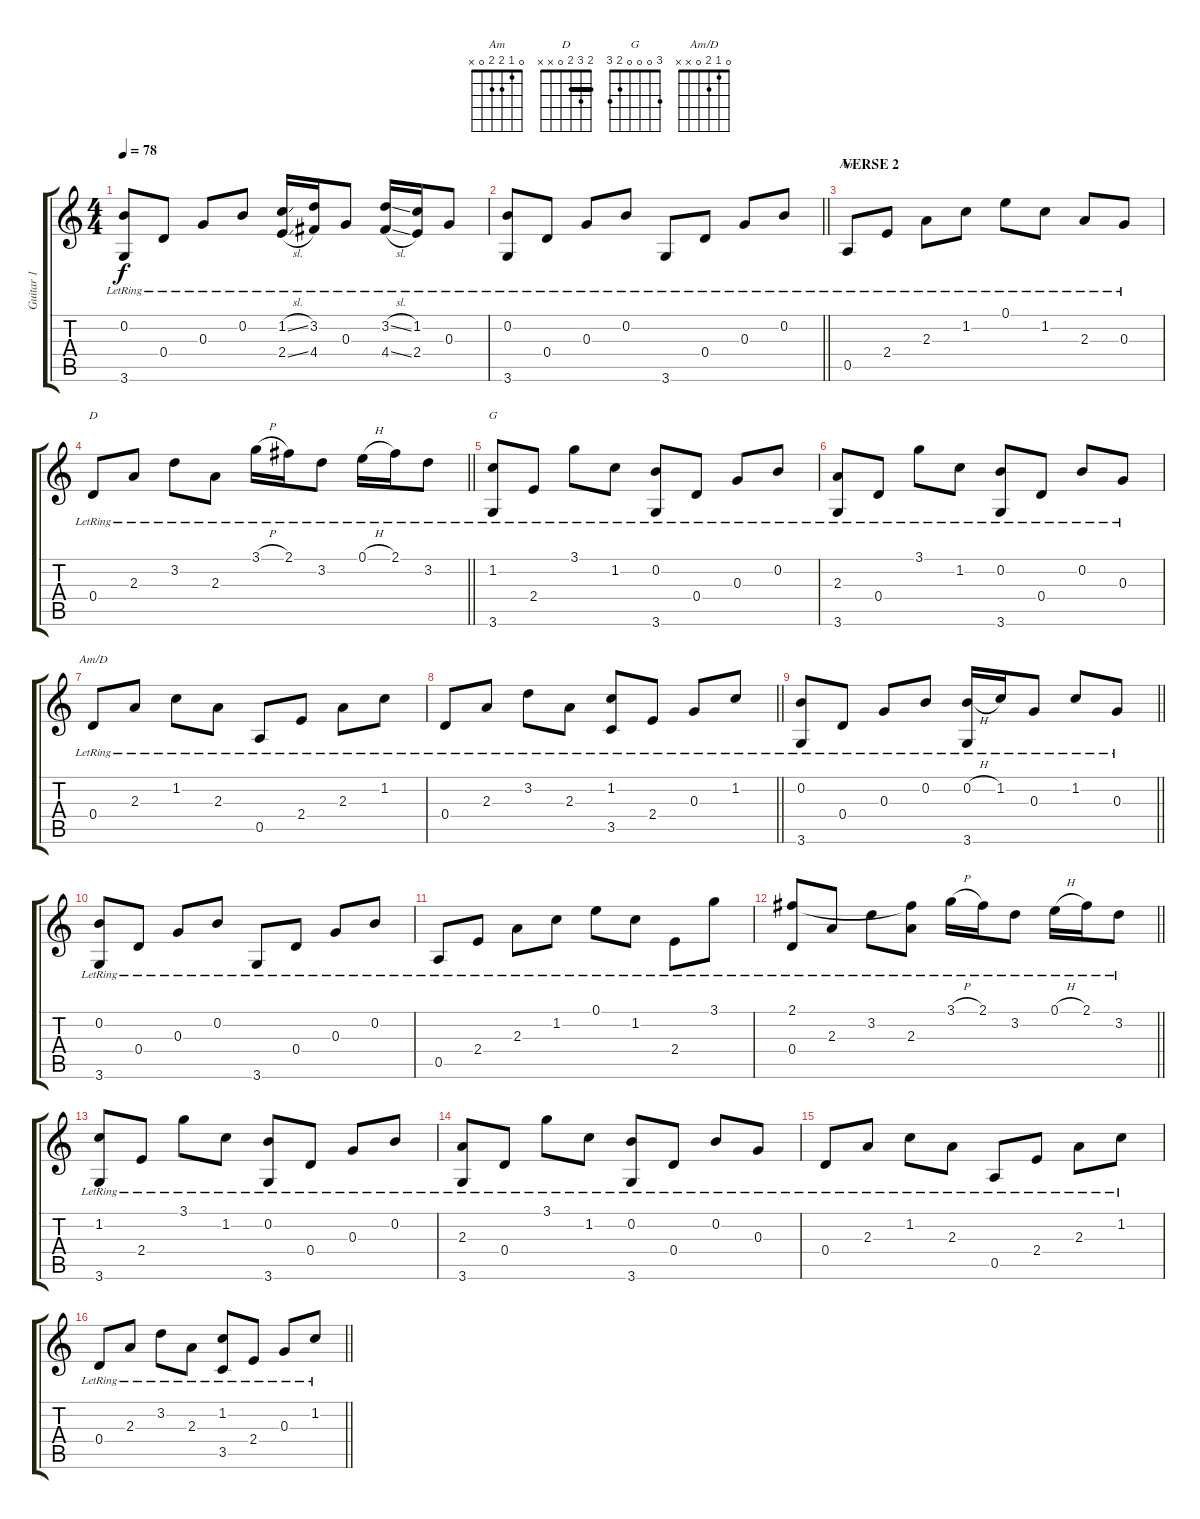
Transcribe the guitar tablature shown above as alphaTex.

\track ("Guitar 1" "Guitar 1") {instrument acousticguitarsteel}
\staff {score tabs}
\tuning (E4 B3 G3 D3 A2 E2) {hide}
\chord ("Am" 0 1 2 2 0 x)
\chord ("D" 2 3 2 0 x x) {barre 2}
\chord ("G" 3 0 0 0 2 3)
\chord ("Am/D" 0 1 2 0 x x)
\ts (4 4)
\tempo 78
\clef g2
\ks c
(0.2{lr} 3.6{lr}).8{dy f} 0.4{lr}.8 0.3{lr}.8 0.2{lr}.8 (1.2{sl lr} 2.4{sl}).16 (3.2{lr} 4.4).16 0.3{lr}.8 (3.2{sl lr} 4.4{sl}).16 (1.2{lr} 2.4{lr}).16 0.3{lr}.8 |
\barLineRight lightlight
(0.2{lr} 3.6{lr}).8 0.4{lr}.8 0.3{lr}.8 0.2{lr}.8 3.6{lr}.8 0.4{lr}.8 0.3{lr}.8 0.2{lr}.8 |
\section ("" "VERSE 2")
0.5{lr}.8{ch "Am"} 2.4{lr}.8 2.3{lr}.8 1.2{lr}.8 0.1{lr}.8 1.2{lr}.8 2.3{lr}.8 0.3{lr}.8 |
\barLineRight lightlight
0.4{lr}.8{ch "D"} 2.3{lr}.8 3.2{lr}.8 2.3{lr}.8 3.1{h lr}.16 2.1{lr}.16 3.2{lr}.8 0.1{h lr}.16 2.1{lr}.16 3.2{lr}.8 |
(1.2{lr} 3.6).8{ch "G"} 2.4{lr}.8 3.1{lr}.8 1.2{lr}.8 (0.2{lr} 3.6{lr}).8 0.4{lr}.8 0.3{lr}.8 0.2{lr}.8 |
(2.3{lr} 3.6{lr}).8 0.4{lr}.8 3.1{lr}.8 1.2{lr}.8 (0.2{lr} 3.6{lr}).8 0.4{lr}.8 0.2{lr}.8 0.3{lr}.8 |
0.4{lr}.8{ch "Am/D"} 2.3{lr}.8 1.2{lr}.8 2.3{lr}.8 0.5{lr}.8 2.4{lr}.8 2.3{lr}.8 1.2{lr}.8 |
\barLineRight lightlight
0.4{lr}.8 2.3{lr}.8 3.2{lr}.8 2.3{lr}.8 (1.2{lr} 3.5{lr}).8 2.4{lr}.8 0.3{lr}.8 1.2{lr}.8 |
\barLineRight lightlight
(0.2{lr} 3.6{lr}).8 0.4{lr}.8 0.3{lr}.8 0.2{lr}.8 (0.2{h lr} 3.6{lr}).16 1.2{lr}.16 0.3{lr}.8 1.2{lr}.8 0.3{lr}.8 |
(0.2{lr} 3.6{lr}).8 0.4{lr}.8 0.3{lr}.8 0.2{lr}.8 3.6{lr}.8 0.4{lr}.8 0.3{lr}.8 0.2{lr}.8 |
0.5{lr}.8 2.4{lr}.8 2.3{lr}.8 1.2{lr}.8 0.1{lr}.8 1.2{lr}.8 2.4{lr}.8 3.1{lr}.8 |
\barLineRight lightlight
(2.1 0.4{lr}).8 2.3{lr}.8 3.2{lr}.8 (2.1{t} 2.3{lr}).8 3.1{h lr}.16 2.1{lr}.16 3.2{lr}.8 0.1{h lr}.16 2.1{lr}.16 3.2{lr}.8 |
(1.2{lr} 3.6{lr}).8 2.4{lr}.8 3.1{lr}.8 1.2{lr}.8 (0.2{lr} 3.6{lr}).8 0.4{lr}.8 0.3{lr}.8 0.2{lr}.8 |
(2.3{lr} 3.6{lr}).8 0.4{lr}.8 3.1{lr}.8 1.2{lr}.8 (0.2{lr} 3.6{lr}).8 0.4{lr}.8 0.2{lr}.8 0.3{lr}.8 |
0.4{lr}.8 2.3{lr}.8 1.2{lr}.8 2.3{lr}.8 0.5{lr}.8 2.4{lr}.8 2.3{lr}.8 1.2{lr}.8 |
\barLineRight lightlight
0.4{lr}.8 2.3{lr}.8 3.2{lr}.8 2.3{lr}.8 (1.2{lr} 3.5{lr}).8 2.4{lr}.8 0.3{lr}.8 1.2{lr}.8
